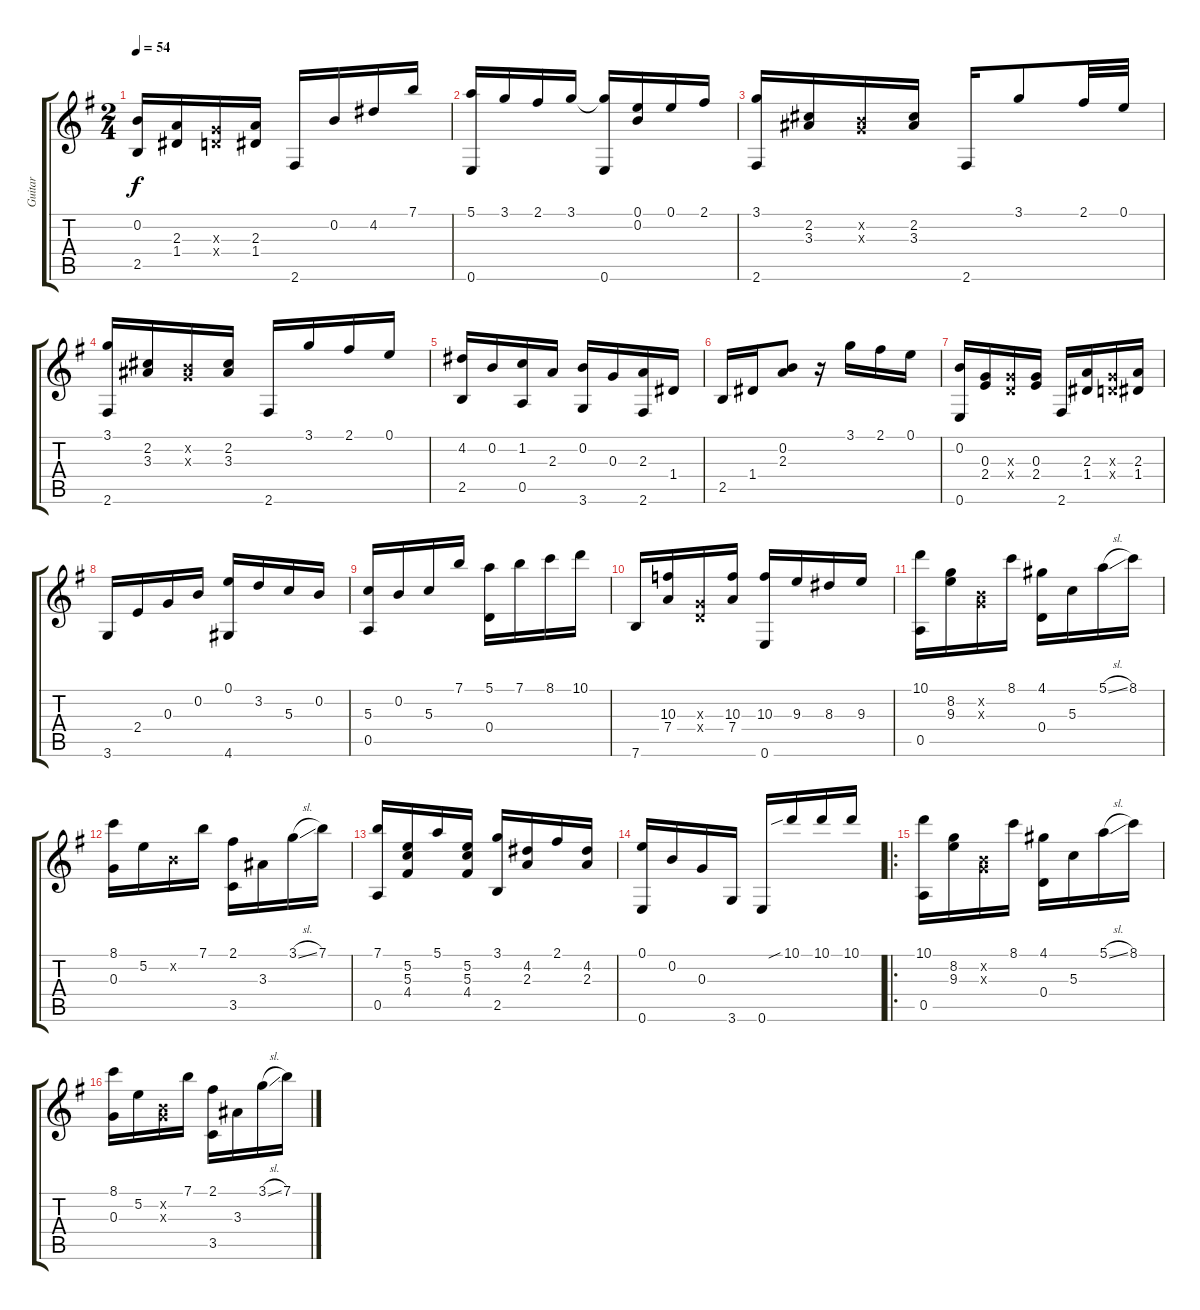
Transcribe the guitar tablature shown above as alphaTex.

\track ("Guitar" "Guitar") {instrument acousticguitarnylon}
\staff {score tabs}
\tuning (E4 B3 G3 D3 A2 E2) {hide}
\ts (2 4)
\tempo 54
\clef g2
\ks g
(0.2 2.5).16{dy f} (2.3 1.4).16 (0.3{x} 0.4{x}).16 (2.3 1.4).16 2.6.16 0.2.16 4.2.16 7.1.16 |
(5.1 0.6).16 3.1.16 2.1.16 3.1.16 (3.1{t} 0.6).16 (0.1 0.2).16 0.1.16 2.1.16 |
(3.1 2.6).16 (2.2 3.3).16 (0.2{x} 0.3{x}).16 (2.2 3.3).16 2.6.16 3.1.8 2.1.32 0.1.32 |
(3.1 2.6).16 (2.2 3.3).16 (0.2{x} 0.3{x}).16 (2.2 3.3).16 2.6.16 3.1.16 2.1.16 0.1.16 |
(4.2 2.5).16 0.2.16 (1.2 0.5).16 2.3.16 (0.2 3.6).16 0.3.16 (2.3 2.6).16 1.4.16 |
2.5.16 1.4.16 (0.2 2.3).8 r.16 3.1.16 2.1.16 0.1.16 |
(0.2 0.6).16 (0.3 2.4).16 (0.3{x} 0.4{x}).16 (0.3 2.4).16 2.6.16 (2.3 1.4).16 (0.3{x} 0.4{x}).16 (2.3 1.4).16 |
3.6.16 2.4.16 0.3.16 0.2.16 (0.1 4.6).16 3.2.16 5.3.16 0.2.16 |
(5.3 0.5).16 0.2.16 5.3.16 7.1.16 (5.1 0.4).16 7.1.16 8.1.16 10.1.16 |
7.6.16 (10.3 7.4).16 (0.3{x} 0.4{x}).16 (10.3 7.4).16 (10.3 0.6).16 9.3.16 8.3.16 9.3.16 |
(10.1 0.5).16 (8.2 9.3).16 (0.2{x} 0.3{x}).16 8.1.16 (4.1 0.4).16 5.3.16 5.1{sl}.16 8.1.16 |
(8.1 0.3).16 5.2.16 0.2{x}.16 7.1.16 (2.1 3.5).16 3.3.16 3.1{sl}.16 7.1.16 |
(7.1 0.5).16 (5.2 5.3 4.4).16 5.1.16 (5.2 5.3 4.4).16 (3.1 2.5).16 (4.2 2.3).16 2.1.16 (4.2 2.3).16 |
(0.1 0.6).16 0.2.16 0.3.16 3.6.16 0.6.16 10.1{sib}.16 10.1.16 10.1.16 |
\ro
(10.1 0.5).16 (8.2 9.3).16 (0.2{x} 0.3{x}).16 8.1.16 (4.1 0.4).16 5.3.16 5.1{sl}.16 8.1.16 |
(8.1 0.3).16 5.2.16 (0.2{x} 0.3{x}).16 7.1.16 (2.1 3.5).16 3.3.16 3.1{sl}.16 7.1.16
